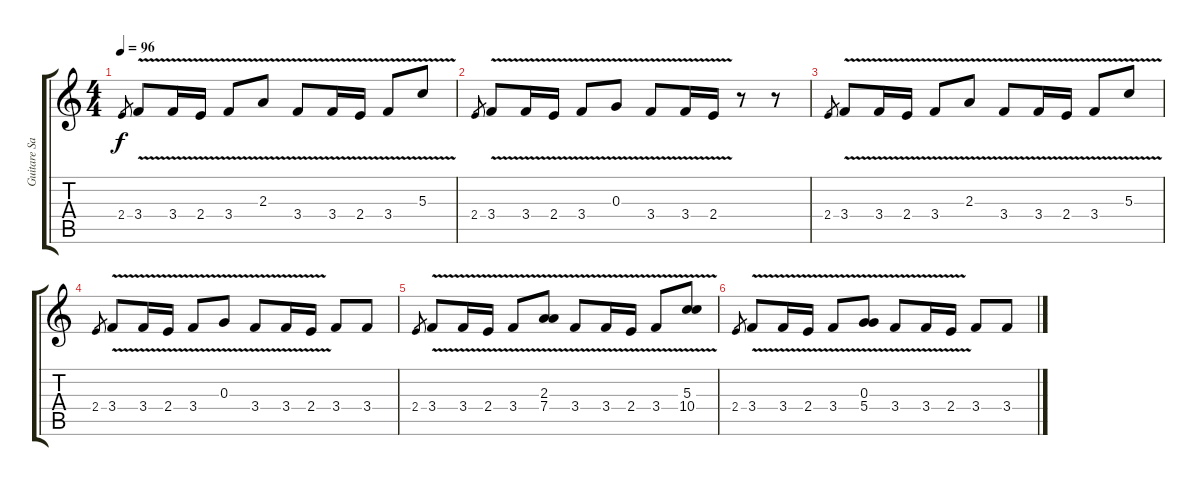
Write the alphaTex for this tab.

\track ("Guitare Saturée" "Guitare Sa") {instrument distortionguitar}
\staff {score tabs}
\tuning (E4 B3 G3 D3 A2 E2) {hide}
\ts (4 4)
\tempo 96
\clef g2
\ks c
2.4.8{gr dy f instrument distortionguitar} 3.4{v}.8 3.4{v}.16 2.4{v}.16 3.4{v}.8 2.3{v}.8 3.4{v}.8 3.4{v}.16 2.4{v}.16 3.4{v}.8 5.3{v}.8 |
2.4.8{gr} 3.4{v}.8 3.4{v}.16 2.4{v}.16 3.4{v}.8 0.3{v}.8 3.4{v}.8 3.4{v}.16 2.4{v}.16 r.8 r.8 |
2.4.8{gr} 3.4{v}.8 3.4{v}.16 2.4{v}.16 3.4{v}.8 2.3{v}.8 3.4{v}.8 3.4{v}.16 2.4{v}.16 3.4{v}.8 5.3{v}.8 |
2.4.8{gr} 3.4{v}.8 3.4{v}.16 2.4{v}.16 3.4{v}.8 0.3{v}.8 3.4{v}.8 3.4{v}.16 2.4{v}.16 3.4.8 3.4.8 |
2.4.8{gr} 3.4{v}.8 3.4{v}.16 2.4{v}.16 3.4{v}.8 (2.3{v} 7.4{v}).8 3.4{v}.8 3.4{v}.16 2.4{v}.16 3.4{v}.8 (5.3{v} 10.4{v}).8 |
2.4.8{gr} 3.4{v}.8 3.4{v}.16 2.4{v}.16 3.4{v}.8 (0.3{v} 5.4{v}).8 3.4{v}.8 3.4{v}.16 2.4{v}.16 3.4.8 3.4.8
